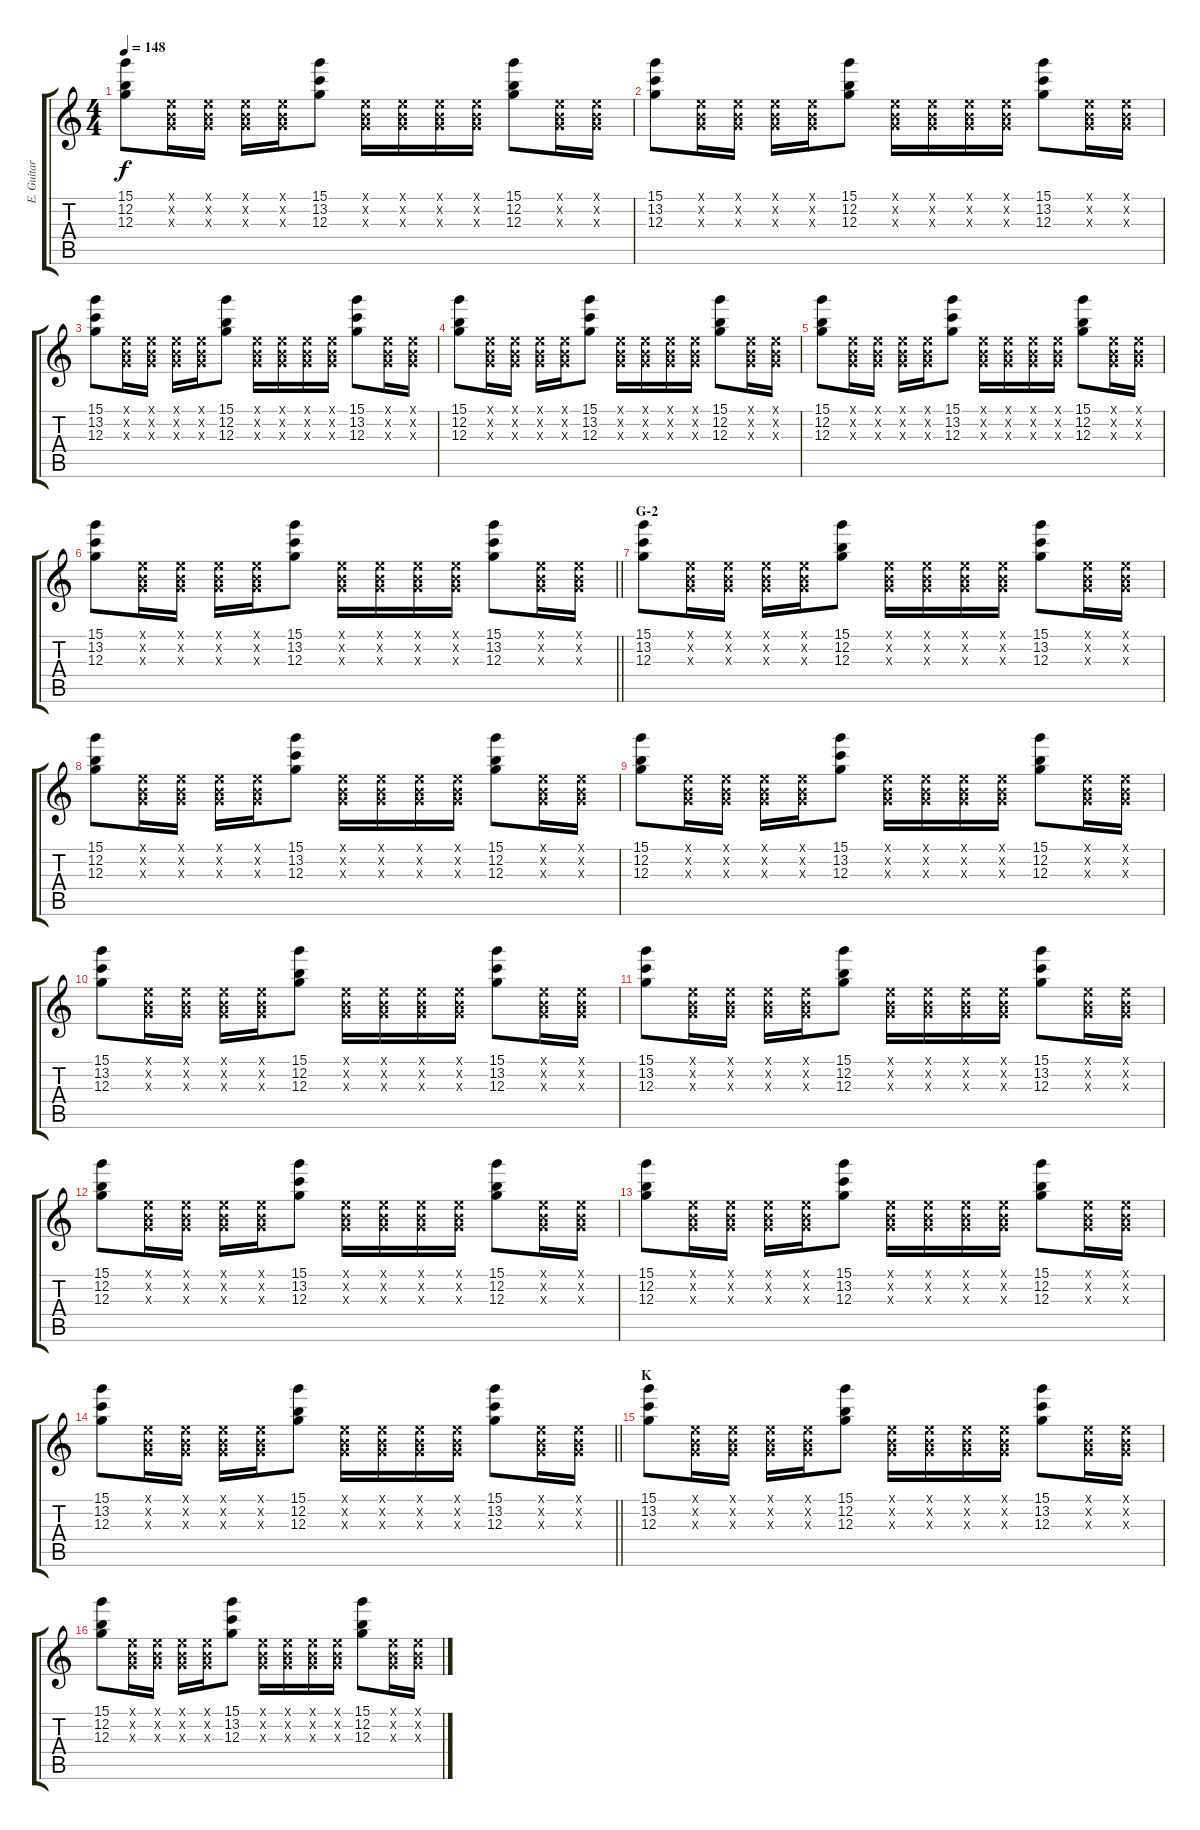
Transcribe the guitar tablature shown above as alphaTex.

\track ("E. Guitar II" "E. Guitar ") {instrument overdrivenguitar}
\staff {score tabs}
\tuning (E4 B3 G3 D3 A2 E2) {hide}
\ts (4 4)
\tempo 148
\clef g2
\ks c
(15.1 12.2 12.3).8{dy f} (0.1{x} 0.2{x} 0.3{x}).16 (0.1{x} 0.2{x} 0.3{x}).16 (0.1{x} 0.2{x} 0.3{x}).16 (0.1{x} 0.2{x} 0.3{x}).16 (15.1 13.2 12.3).8 (0.1{x} 0.2{x} 0.3{x}).16 (0.1{x} 0.2{x} 0.3{x}).16 (0.1{x} 0.2{x} 0.3{x}).16 (0.1{x} 0.2{x} 0.3{x}).16 (15.1 12.2 12.3).8 (0.1{x} 0.2{x} 0.3{x}).16 (0.1{x} 0.2{x} 0.3{x}).16 |
(15.1 13.2 12.3).8 (0.1{x} 0.2{x} 0.3{x}).16 (0.1{x} 0.2{x} 0.3{x}).16 (0.1{x} 0.2{x} 0.3{x}).16 (0.1{x} 0.2{x} 0.3{x}).16 (15.1 12.2 12.3).8 (0.1{x} 0.2{x} 0.3{x}).16 (0.1{x} 0.2{x} 0.3{x}).16 (0.1{x} 0.2{x} 0.3{x}).16 (0.1{x} 0.2{x} 0.3{x}).16 (15.1 13.2 12.3).8 (0.1{x} 0.2{x} 0.3{x}).16 (0.1{x} 0.2{x} 0.3{x}).16 |
(15.1 13.2 12.3).8 (0.1{x} 0.2{x} 0.3{x}).16 (0.1{x} 0.2{x} 0.3{x}).16 (0.1{x} 0.2{x} 0.3{x}).16 (0.1{x} 0.2{x} 0.3{x}).16 (15.1 12.2 12.3).8 (0.1{x} 0.2{x} 0.3{x}).16 (0.1{x} 0.2{x} 0.3{x}).16 (0.1{x} 0.2{x} 0.3{x}).16 (0.1{x} 0.2{x} 0.3{x}).16 (15.1 13.2 12.3).8 (0.1{x} 0.2{x} 0.3{x}).16 (0.1{x} 0.2{x} 0.3{x}).16 |
(15.1 12.2 12.3).8 (0.1{x} 0.2{x} 0.3{x}).16 (0.1{x} 0.2{x} 0.3{x}).16 (0.1{x} 0.2{x} 0.3{x}).16 (0.1{x} 0.2{x} 0.3{x}).16 (15.1 13.2 12.3).8 (0.1{x} 0.2{x} 0.3{x}).16 (0.1{x} 0.2{x} 0.3{x}).16 (0.1{x} 0.2{x} 0.3{x}).16 (0.1{x} 0.2{x} 0.3{x}).16 (15.1 12.2 12.3).8 (0.1{x} 0.2{x} 0.3{x}).16 (0.1{x} 0.2{x} 0.3{x}).16 |
(15.1 12.2 12.3).8 (0.1{x} 0.2{x} 0.3{x}).16 (0.1{x} 0.2{x} 0.3{x}).16 (0.1{x} 0.2{x} 0.3{x}).16 (0.1{x} 0.2{x} 0.3{x}).16 (15.1 13.2 12.3).8 (0.1{x} 0.2{x} 0.3{x}).16 (0.1{x} 0.2{x} 0.3{x}).16 (0.1{x} 0.2{x} 0.3{x}).16 (0.1{x} 0.2{x} 0.3{x}).16 (15.1 12.2 12.3).8 (0.1{x} 0.2{x} 0.3{x}).16 (0.1{x} 0.2{x} 0.3{x}).16 |
\barLineRight lightlight
(15.1 13.2 12.3).8 (0.1{x} 0.2{x} 0.3{x}).16 (0.1{x} 0.2{x} 0.3{x}).16 (0.1{x} 0.2{x} 0.3{x}).16 (0.1{x} 0.2{x} 0.3{x}).16 (15.1 13.2 12.3).8 (0.1{x} 0.2{x} 0.3{x}).16 (0.1{x} 0.2{x} 0.3{x}).16 (0.1{x} 0.2{x} 0.3{x}).16 (0.1{x} 0.2{x} 0.3{x}).16 (15.1 13.2 12.3).8 (0.1{x} 0.2{x} 0.3{x}).16 (0.1{x} 0.2{x} 0.3{x}).16 |
\section ("" "G-2")
(15.1 13.2 12.3).8 (0.1{x} 0.2{x} 0.3{x}).16 (0.1{x} 0.2{x} 0.3{x}).16 (0.1{x} 0.2{x} 0.3{x}).16 (0.1{x} 0.2{x} 0.3{x}).16 (15.1 12.2 12.3).8 (0.1{x} 0.2{x} 0.3{x}).16 (0.1{x} 0.2{x} 0.3{x}).16 (0.1{x} 0.2{x} 0.3{x}).16 (0.1{x} 0.2{x} 0.3{x}).16 (15.1 13.2 12.3).8 (0.1{x} 0.2{x} 0.3{x}).16 (0.1{x} 0.2{x} 0.3{x}).16 |
(15.1 12.2 12.3).8 (0.1{x} 0.2{x} 0.3{x}).16 (0.1{x} 0.2{x} 0.3{x}).16 (0.1{x} 0.2{x} 0.3{x}).16 (0.1{x} 0.2{x} 0.3{x}).16 (15.1 13.2 12.3).8 (0.1{x} 0.2{x} 0.3{x}).16 (0.1{x} 0.2{x} 0.3{x}).16 (0.1{x} 0.2{x} 0.3{x}).16 (0.1{x} 0.2{x} 0.3{x}).16 (15.1 12.2 12.3).8 (0.1{x} 0.2{x} 0.3{x}).16 (0.1{x} 0.2{x} 0.3{x}).16 |
(15.1 12.2 12.3).8 (0.1{x} 0.2{x} 0.3{x}).16 (0.1{x} 0.2{x} 0.3{x}).16 (0.1{x} 0.2{x} 0.3{x}).16 (0.1{x} 0.2{x} 0.3{x}).16 (15.1 13.2 12.3).8 (0.1{x} 0.2{x} 0.3{x}).16 (0.1{x} 0.2{x} 0.3{x}).16 (0.1{x} 0.2{x} 0.3{x}).16 (0.1{x} 0.2{x} 0.3{x}).16 (15.1 12.2 12.3).8 (0.1{x} 0.2{x} 0.3{x}).16 (0.1{x} 0.2{x} 0.3{x}).16 |
(15.1 13.2 12.3).8 (0.1{x} 0.2{x} 0.3{x}).16 (0.1{x} 0.2{x} 0.3{x}).16 (0.1{x} 0.2{x} 0.3{x}).16 (0.1{x} 0.2{x} 0.3{x}).16 (15.1 12.2 12.3).8 (0.1{x} 0.2{x} 0.3{x}).16 (0.1{x} 0.2{x} 0.3{x}).16 (0.1{x} 0.2{x} 0.3{x}).16 (0.1{x} 0.2{x} 0.3{x}).16 (15.1 13.2 12.3).8 (0.1{x} 0.2{x} 0.3{x}).16 (0.1{x} 0.2{x} 0.3{x}).16 |
(15.1 13.2 12.3).8 (0.1{x} 0.2{x} 0.3{x}).16 (0.1{x} 0.2{x} 0.3{x}).16 (0.1{x} 0.2{x} 0.3{x}).16 (0.1{x} 0.2{x} 0.3{x}).16 (15.1 12.2 12.3).8 (0.1{x} 0.2{x} 0.3{x}).16 (0.1{x} 0.2{x} 0.3{x}).16 (0.1{x} 0.2{x} 0.3{x}).16 (0.1{x} 0.2{x} 0.3{x}).16 (15.1 13.2 12.3).8 (0.1{x} 0.2{x} 0.3{x}).16 (0.1{x} 0.2{x} 0.3{x}).16 |
(15.1 12.2 12.3).8 (0.1{x} 0.2{x} 0.3{x}).16 (0.1{x} 0.2{x} 0.3{x}).16 (0.1{x} 0.2{x} 0.3{x}).16 (0.1{x} 0.2{x} 0.3{x}).16 (15.1 13.2 12.3).8 (0.1{x} 0.2{x} 0.3{x}).16 (0.1{x} 0.2{x} 0.3{x}).16 (0.1{x} 0.2{x} 0.3{x}).16 (0.1{x} 0.2{x} 0.3{x}).16 (15.1 12.2 12.3).8 (0.1{x} 0.2{x} 0.3{x}).16 (0.1{x} 0.2{x} 0.3{x}).16 |
(15.1 12.2 12.3).8 (0.1{x} 0.2{x} 0.3{x}).16 (0.1{x} 0.2{x} 0.3{x}).16 (0.1{x} 0.2{x} 0.3{x}).16 (0.1{x} 0.2{x} 0.3{x}).16 (15.1 13.2 12.3).8 (0.1{x} 0.2{x} 0.3{x}).16 (0.1{x} 0.2{x} 0.3{x}).16 (0.1{x} 0.2{x} 0.3{x}).16 (0.1{x} 0.2{x} 0.3{x}).16 (15.1 12.2 12.3).8 (0.1{x} 0.2{x} 0.3{x}).16 (0.1{x} 0.2{x} 0.3{x}).16 |
\barLineRight lightlight
(15.1 13.2 12.3).8 (0.1{x} 0.2{x} 0.3{x}).16 (0.1{x} 0.2{x} 0.3{x}).16 (0.1{x} 0.2{x} 0.3{x}).16 (0.1{x} 0.2{x} 0.3{x}).16 (15.1 12.2 12.3).8 (0.1{x} 0.2{x} 0.3{x}).16 (0.1{x} 0.2{x} 0.3{x}).16 (0.1{x} 0.2{x} 0.3{x}).16 (0.1{x} 0.2{x} 0.3{x}).16 (15.1 13.2 12.3).8 (0.1{x} 0.2{x} 0.3{x}).16 (0.1{x} 0.2{x} 0.3{x}).16 |
\section ("" "K")
(15.1 13.2 12.3).8 (0.1{x} 0.2{x} 0.3{x}).16 (0.1{x} 0.2{x} 0.3{x}).16 (0.1{x} 0.2{x} 0.3{x}).16 (0.1{x} 0.2{x} 0.3{x}).16 (15.1 12.2 12.3).8 (0.1{x} 0.2{x} 0.3{x}).16 (0.1{x} 0.2{x} 0.3{x}).16 (0.1{x} 0.2{x} 0.3{x}).16 (0.1{x} 0.2{x} 0.3{x}).16 (15.1 13.2 12.3).8 (0.1{x} 0.2{x} 0.3{x}).16 (0.1{x} 0.2{x} 0.3{x}).16 |
(15.1 12.2 12.3).8 (0.1{x} 0.2{x} 0.3{x}).16 (0.1{x} 0.2{x} 0.3{x}).16 (0.1{x} 0.2{x} 0.3{x}).16 (0.1{x} 0.2{x} 0.3{x}).16 (15.1 13.2 12.3).8 (0.1{x} 0.2{x} 0.3{x}).16 (0.1{x} 0.2{x} 0.3{x}).16 (0.1{x} 0.2{x} 0.3{x}).16 (0.1{x} 0.2{x} 0.3{x}).16 (15.1 12.2 12.3).8 (0.1{x} 0.2{x} 0.3{x}).16 (0.1{x} 0.2{x} 0.3{x}).16
